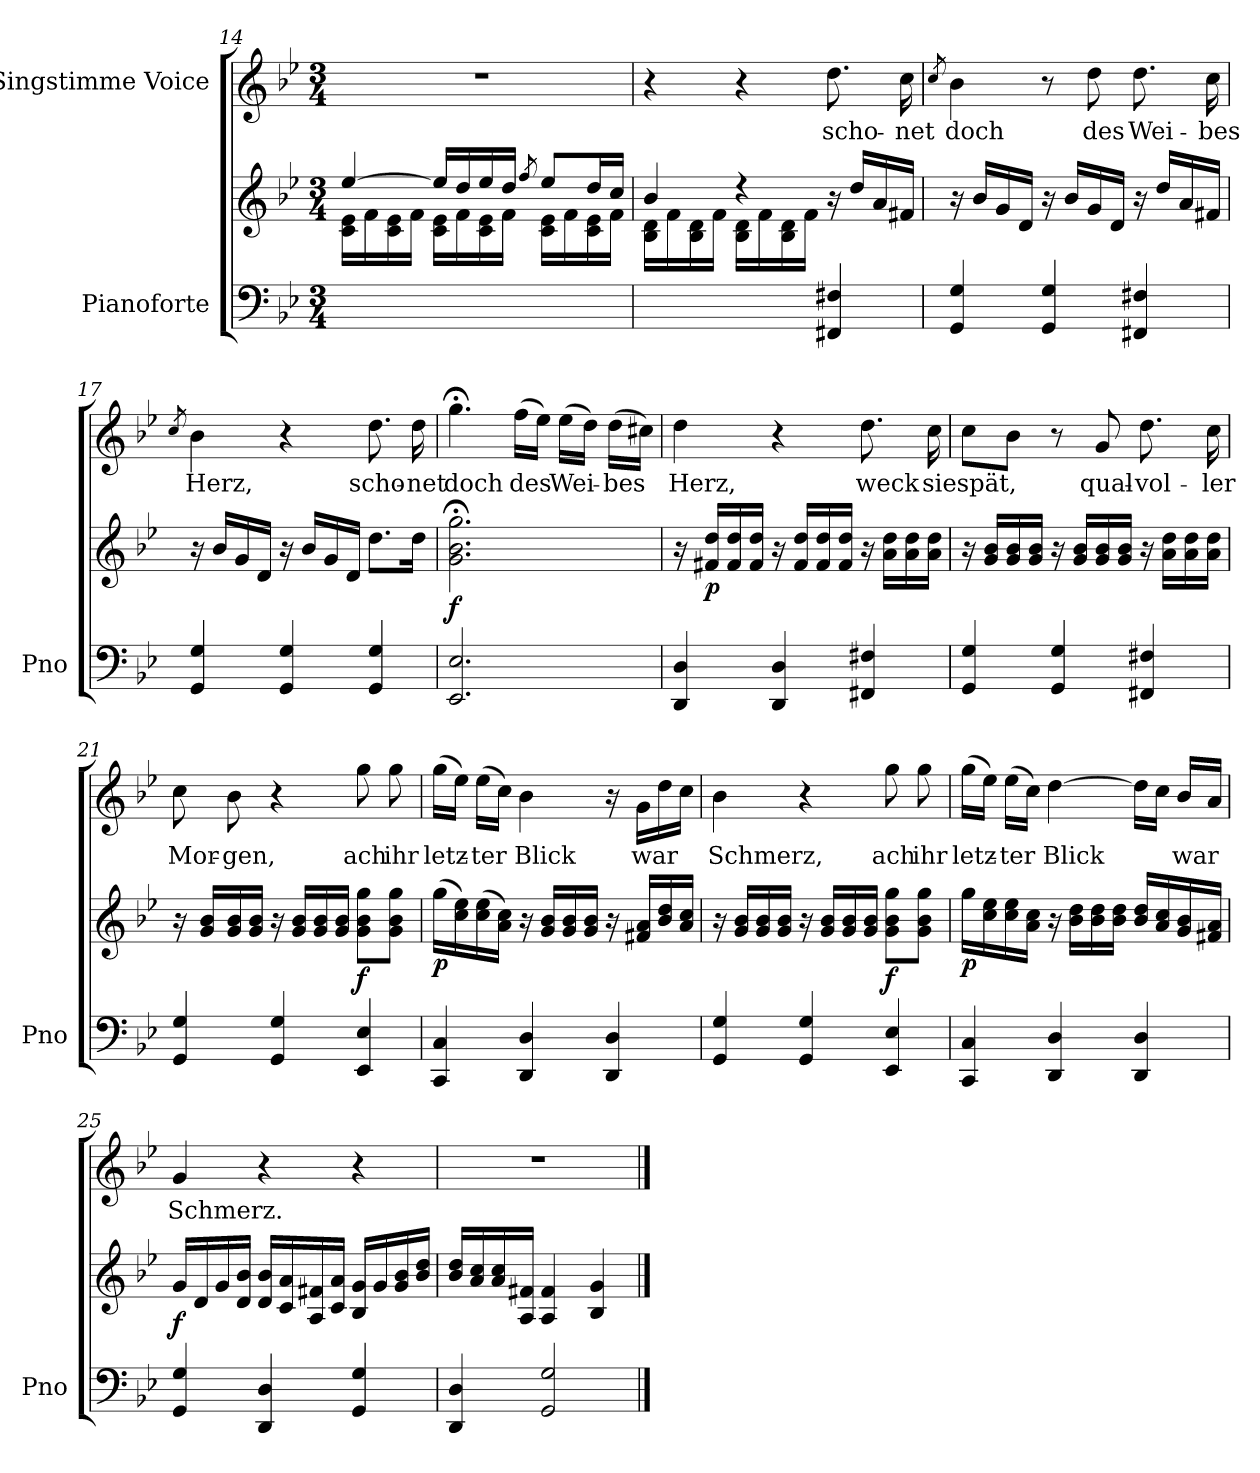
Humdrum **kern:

**kern	**kern	**dynam	**kern	**text
*part2	*part2	*part2	*part1	*part1
*staff3	*staff2	*staff2/3	*staff1	*staff1
*I"Pianoforte	*	*	*I"Singstimme Voice	*
*I'Pno	*	*	*	*
*clefF4	*clefG2	*	*clefG2	*
*k[b-e-]	*k[b-e-]	*	*k[b-e-]	*
*M3/4	*M3/4	*	*M3/4	*
=14	=14	=14	=14	=14
*	*^	*	*	*
2.ryy	[>4ee-/	16c\ 16e-\LL	.	2.r	.
.	.	16f\	.	.	.
.	.	16c\ 16e-\	.	.	.
.	.	16f\JJ	.	.	.
.	16ee-/LL]	16c\ 16e-\LL	.	.	.
.	16dd/	16f\	.	.	.
.	16ee-/	16c\ 16e-\	.	.	.
.	16dd/JJ	16f\JJ	.	.	.
.	8qff/	.	.	.	.
.	8ee-/L	16c\ 16e-\LL	.	.	.
.	.	16f\	.	.	.
.	16dd/L	16c\ 16e-\	.	.	.
.	16cc/JJ	16f\JJ	.	.	.
=15	=15	=15	=15	=15	=15
2ryy	4b-/	16B-\ 16d\LL	.	4r	.
.	.	16f\	.	.	.
.	.	16B-\ 16d\	.	.	.
.	.	16f\JJ	.	.	.
.	4r	16B-\ 16d\LL	.	4r	.
.	.	16f\	.	.	.
.	.	16B-\ 16d\	.	.	.
.	.	16f\JJ	.	.	.
4FF#X/ 4F#X/	16r	4ryy	.	8.dd\	scho-
.	16dd/LL	.	.	.	.
.	16a/	.	.	.	.
.	16f#X/JJ	.	.	16cc\	-net
*	*v	*v	*	*	*
=16	=16	=16	=16	=16
.	.	.	8qcc/	.
4GG/ 4G/	16r	.	4b-\	doch
.	16b-/LL	.	.	.
.	16g/	.	.	.
.	16d/JJ	.	.	.
4GG/ 4G/	16r	.	8r	.
.	16b-/LL	.	.	.
.	16g/	.	8dd\	des
.	16d/JJ	.	.	.
4FF#X/ 4F#X/	16r	.	8.dd\	Wei-
.	16dd/LL	.	.	.
.	16a/	.	.	.
.	16f#X/JJ	.	16cc\	-bes
=17	=17	=17	=17	=17
.	.	.	8qcc/	.
4GG/ 4G/	16r	.	4b-\	Herz,
.	16b-/LL	.	.	.
.	16g/	.	.	.
.	16d/JJ	.	.	.
4GG/ 4G/	16r	.	4r	.
.	16b-/LL	.	.	.
.	16g/	.	.	.
.	16d/JJ	.	.	.
4GG/ 4G/	8.dd\L	.	8.dd\	scho-
.	16dd\Jk	.	16dd\	-net
=18	=18	=18	=18	=18
!	!	!LO:DY:b	!	!
2.EE-/ 2.E-/	2.g\;< 2.b-\;< 2.gg\;<	f	4.gg;<\	doch
.	.	.	(16ff\LL	des
.	.	.	16ee-\JJ)	.
.	.	.	(16ee-\LL	Wei-
.	.	.	16dd\JJ)	.
.	.	.	(16dd\LL	-bes
.	.	.	16cc#X\JJ)	.
=19	=19	=19	=19	=19
4DD/ 4D/	16r	.	4dd\	Herz,
!	!	!LO:DY:b	!	!
.	16f#X/ 16dd/LL	p	.	.
.	16f#/ 16dd/	.	.	.
.	16f#/ 16dd/JJ	.	.	.
4DD/ 4D/	16r	.	4r	.
.	16f#/ 16dd/LL	.	.	.
.	16f#/ 16dd/	.	.	.
.	16f#/ 16dd/JJ	.	.	.
4FF#X/ 4F#X/	16r	.	8.dd\	weck
.	16a\ 16dd\LL	.	.	.
.	16a\ 16dd\	.	.	.
.	16a\ 16dd\JJ	.	16cc\	sie
=20	=20	=20	=20	=20
4GG/ 4G/	16r	.	8cc\L	spät,
.	16g/ 16b-/LL	.	.	.
.	16g/ 16b-/	.	8b-\J	.
.	16g/ 16b-/JJ	.	.	.
4GG/ 4G/	16r	.	8r	.
.	16g/ 16b-/LL	.	.	.
.	16g/ 16b-/	.	8g/	qual-
.	16g/ 16b-/JJ	.	.	.
4FF#X/ 4F#X/	16r	.	8.dd\	-vol-
.	16a\ 16dd\LL	.	.	.
.	16a\ 16dd\	.	.	.
.	16a\ 16dd\JJ	.	16cc\	-ler
=21	=21	=21	=21	=21
4GG/ 4G/	16r	.	8cc\	Mor-
.	16g/ 16b-/LL	.	.	.
.	16g/ 16b-/	.	8b-\	-gen,
.	16g/ 16b-/JJ	.	.	.
4GG/ 4G/	16r	.	4r	.
.	16g/ 16b-/LL	.	.	.
.	16g/ 16b-/	.	.	.
.	16g/ 16b-/JJ	.	.	.
!	!	!LO:DY:b	!	!
4EE-/ 4E-/	8g\ 8b-\ 8gg\L	f	8gg\	ach
.	8g\ 8b-\ 8gg\J	.	8gg\	ihr
=22	=22	=22	=22	=22
!	!	!LO:DY:b	!	!
4CC/ 4C/	(16gg\LL	p	(16gg\LL	letz-
.	16cc\ 16ee-\)	.	16ee-\JJ)	.
.	(16cc\ 16ee-\	.	(16ee-\LL	-ter
.	16a\ 16cc\JJ)	.	16cc\JJ)	.
4DD/ 4D/	16r	.	4b-\	Blick
.	16g/ 16b-/LL	.	.	.
.	16g/ 16b-/	.	.	.
.	16g/ 16b-/JJ	.	.	.
4DD/ 4D/	16r	.	16r	.
.	16f#X/ 16a/LL	.	16g\LL	war
.	16b-/ 16dd/	.	16dd\	.
.	16a/ 16cc/JJ	.	16cc\JJ	.
=23	=23	=23	=23	=23
4GG/ 4G/	16r	.	4b-\	Schmerz,
.	16g/ 16b-/LL	.	.	.
.	16g/ 16b-/	.	.	.
.	16g/ 16b-/JJ	.	.	.
4GG/ 4G/	16r	.	4r	.
.	16g/ 16b-/LL	.	.	.
.	16g/ 16b-/	.	.	.
.	16g/ 16b-/JJ	.	.	.
!	!	!LO:DY:b	!	!
4EE-/ 4E-/	8g\ 8b-\ 8gg\L	f	8gg\	ach
.	8g\ 8b-\ 8gg\J	.	8gg\	ihr
=24	=24	=24	=24	=24
!	!	!LO:DY:b	!	!
4CC/ 4C/	16gg\LL	p	(16gg\LL	letz-
.	16cc\ 16ee-\	.	16ee-\JJ)	.
.	16cc\ 16ee-\	.	(16ee-\LL	-ter
.	16a\ 16cc\JJ	.	16cc\JJ)	.
4DD/ 4D/	16r	.	[4dd\	Blick
.	16b-\ 16dd\LL	.	.	.
.	16b-\ 16dd\	.	.	.
.	16b-\ 16dd\JJ	.	.	.
4DD/ 4D/	16b-/ 16dd/LL	.	16dd\LL]	.
.	16a/ 16cc/	.	16cc\JJ	.
.	16g/ 16b-/	.	16b-/LL	war
.	16f#X/ 16a/JJ	.	16a/JJ	.
=25	=25	=25	=25	=25
!	!	!LO:DY:b	!	!
4GG/ 4G/	16g/LL	f	4g/	Schmerz.
.	16d/	.	.	.
.	16g/	.	.	.
.	16d/ 16b-/JJ	.	.	.
4DD/ 4D/	16d/ 16b-/LL	.	4r	.
.	16c/ 16a/	.	.	.
.	16A/ 16f#X/	.	.	.
.	16c/ 16a/JJ	.	.	.
4GG/ 4G/	16B-/ 16g/LL	.	4r	.
.	16g/	.	.	.
.	16g/ 16b-/	.	.	.
.	16b-/ 16dd/JJ	.	.	.
=26	=26	=26	=26	=26
4DD/ 4D/	16b-/ 16dd/LL	.	2.r	.
.	16a/ 16cc/	.	.	.
.	16a/ 16cc/	.	.	.
.	16A/ 16f#X/JJ	.	.	.
2GG/ 2G/	4A/ 4f#/	.	.	.
.	4B-/ 4g/	.	.	.
==	==	==	==	==
*-	*-	*-	*-	*-
